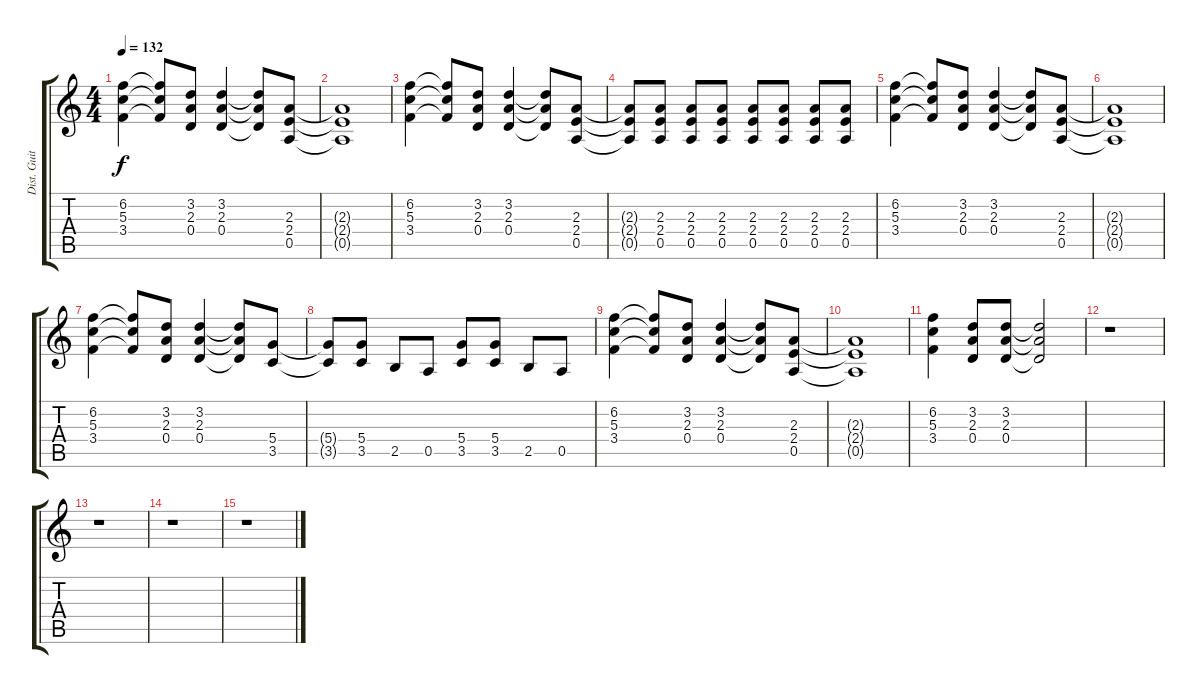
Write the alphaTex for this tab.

\track ("Dist. Guitar 1" "Dist. Guit") {instrument distortionguitar}
\staff {score tabs}
\tuning (E4 B3 G3 D3 A2 E2) {hide}
\ts (4 4)
\tempo 132
\clef g2
\ks c
(6.2 5.3 3.4).4{dy f} (6.2{t} 5.3{t} 3.4{t}).8 (3.2 2.3 0.4).8 (3.2 2.3 0.4).4 (3.2{t} 2.3{t} 0.4{t}).8 (2.3 2.4 0.5).8 |
(2.3{t} 2.4{t} 0.5{t}).1 |
(6.2 5.3 3.4).4 (6.2{t} 5.3{t} 3.4{t}).8 (3.2 2.3 0.4).8 (3.2 2.3 0.4).4 (3.2{t} 2.3{t} 0.4{t}).8 (2.3 2.4 0.5).8 |
(2.3{t} 2.4{t} 0.5{t}).8 (2.3 2.4 0.5).8 (2.3 2.4 0.5).8 (2.3 2.4 0.5).8 (2.3 2.4 0.5).8 (2.3 2.4 0.5).8 (2.3 2.4 0.5).8 (2.3 2.4 0.5).8 |
(6.2 5.3 3.4).4 (6.2{t} 5.3{t} 3.4{t}).8 (3.2 2.3 0.4).8 (3.2 2.3 0.4).4 (3.2{t} 2.3{t} 0.4{t}).8 (2.3 2.4 0.5).8 |
(2.3{t} 2.4{t} 0.5{t}).1 |
(6.2 5.3 3.4).4 (6.2{t} 5.3{t} 3.4{t}).8 (3.2 2.3 0.4).8 (3.2 2.3 0.4).4 (3.2{t} 2.3{t} 0.4{t}).8 (5.4 3.5).8 |
(5.4{t} 3.5{t}).8 (5.4 3.5).8 2.5.8 0.5.8 (5.4 3.5).8 (5.4 3.5).8 2.5.8 0.5.8 |
(6.2 5.3 3.4).4 (6.2{t} 5.3{t} 3.4{t}).8 (3.2 2.3 0.4).8 (3.2 2.3 0.4).4 (3.2{t} 2.3{t} 0.4{t}).8 (2.3 2.4 0.5).8 |
(2.3{t} 2.4{t} 0.5{t}).1 |
(6.2 5.3 3.4).4 (3.2 2.3 0.4).8 (3.2 2.3 0.4).8 (3.2{t} 2.3{t} 0.4{t}).2 |
r.1 |
r.1 |
r.1 |
r.1
